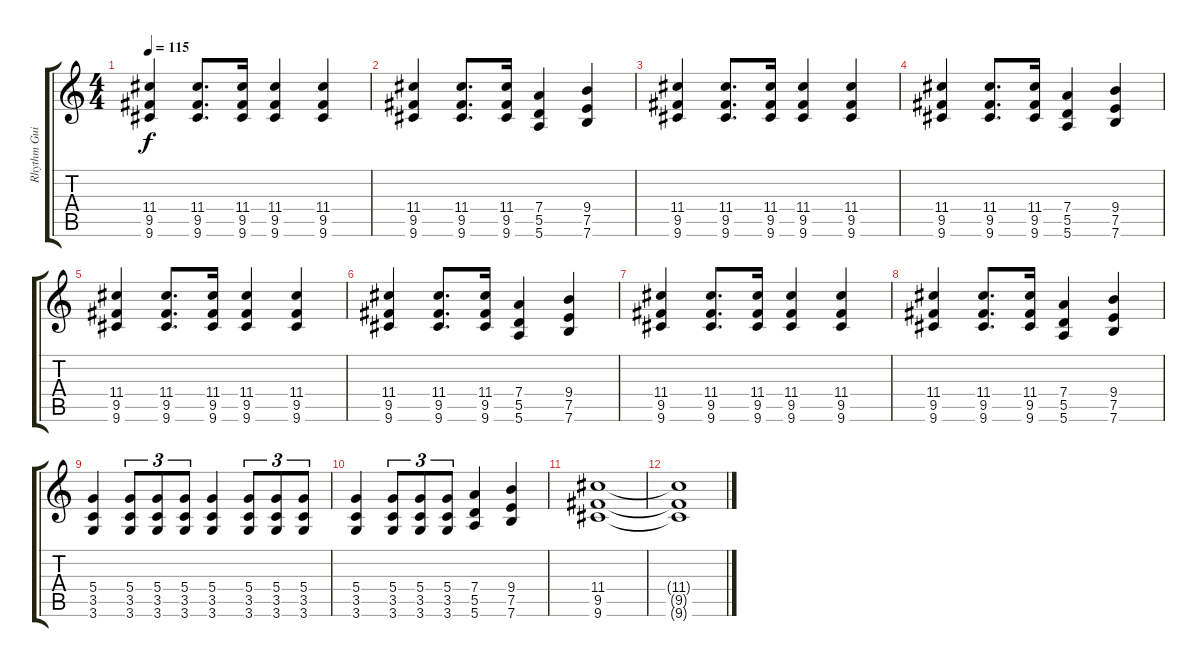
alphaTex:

\track ("Rhythm Guitar" "Rhythm Gui") {instrument distortionguitar}
\staff {score tabs}
\tuning (E4 B3 G3 D3 A2 E2) {hide}
\ts (4 4)
\tempo 115
\clef g2
\ks c
(11.4 9.5 9.6).4{dy f} (11.4 9.5 9.6).8{d} (11.4 9.5 9.6).16 (11.4 9.5 9.6).4 (11.4 9.5 9.6).4 |
(11.4 9.5 9.6).4 (11.4 9.5 9.6).8{d} (11.4 9.5 9.6).16 (7.4 5.5 5.6).4 (9.4 7.5 7.6).4 |
(11.4 9.5 9.6).4 (11.4 9.5 9.6).8{d} (11.4 9.5 9.6).16 (11.4 9.5 9.6).4 (11.4 9.5 9.6).4 |
(11.4 9.5 9.6).4 (11.4 9.5 9.6).8{d} (11.4 9.5 9.6).16 (7.4 5.5 5.6).4 (9.4 7.5 7.6).4 |
(11.4 9.5 9.6).4 (11.4 9.5 9.6).8{d} (11.4 9.5 9.6).16 (11.4 9.5 9.6).4 (11.4 9.5 9.6).4 |
(11.4 9.5 9.6).4 (11.4 9.5 9.6).8{d} (11.4 9.5 9.6).16 (7.4 5.5 5.6).4 (9.4 7.5 7.6).4 |
(11.4 9.5 9.6).4 (11.4 9.5 9.6).8{d} (11.4 9.5 9.6).16 (11.4 9.5 9.6).4 (11.4 9.5 9.6).4 |
(11.4 9.5 9.6).4 (11.4 9.5 9.6).8{d} (11.4 9.5 9.6).16 (7.4 5.5 5.6).4 (9.4 7.5 7.6).4 |
(5.4 3.5 3.6).4 (5.4 3.5 3.6).8{tu (3 2)} (5.4 3.5 3.6).8{tu (3 2)} (5.4 3.5 3.6).8{tu (3 2)} (5.4 3.5 3.6).4 (5.4 3.5 3.6).8{tu (3 2)} (5.4 3.5 3.6).8{tu (3 2)} (5.4 3.5 3.6).8{tu (3 2)} |
(5.4 3.5 3.6).4 (5.4 3.5 3.6).8{tu (3 2)} (5.4 3.5 3.6).8{tu (3 2)} (5.4 3.5 3.6).8{tu (3 2)} (7.4 5.5 5.6).4 (9.4 7.5 7.6).4 |
(11.4 9.5 9.6).1 |
(11.4{t} 9.5{t} 9.6{t}).1
